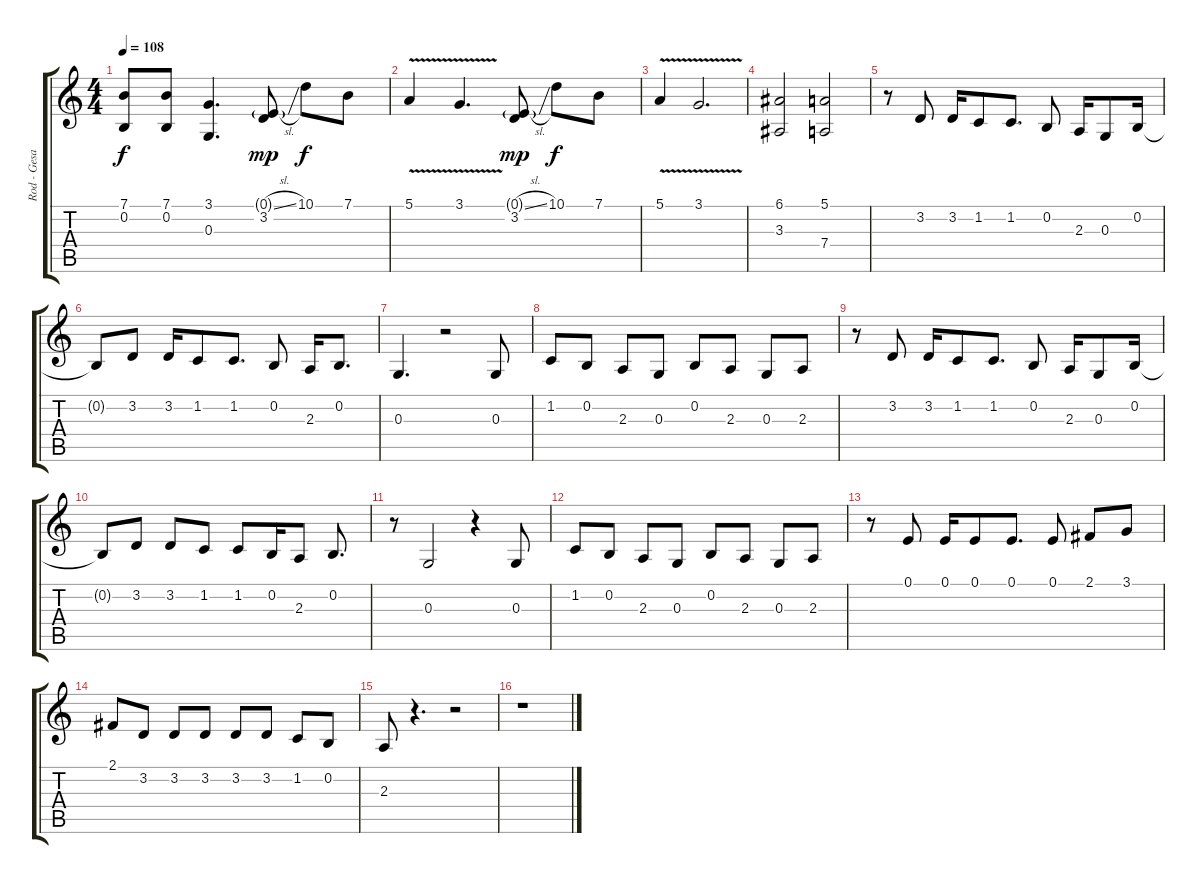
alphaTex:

\track ("Rod - Gesang" "Rod - Gesa") {instrument bassoon}
\staff {score tabs}
\tuning (E4 B3 G3 D3 A2 E2) {hide}
\ts (4 4)
\tempo 108
\clef g2
\ks c
(7.1 0.2).8{dy f} (7.1 0.2).8 (3.1 0.3).4{d} (0.1{sl g} 3.2).8{dy mp} 10.1.8{dy f} 7.1.8 |
5.1{v}.4 3.1{v}.4{d} (0.1{sl g} 3.2).8{dy mp} 10.1.8{dy f} 7.1.8 |
5.1{v}.4 3.1{v}.2{d} |
(6.1 3.3).2 (5.1 7.4).2 |
r.8 3.2.8 3.2.16 1.2.8 1.2.8{d} 0.2.8 2.3.16 0.3.8 0.2.16 |
0.2{t}.8 3.2.8 3.2.16 1.2.8 1.2.8{d} 0.2.8 2.3.16 0.2.8{d} |
0.3.4{d} r.2 0.3.8 |
1.2.8 0.2.8 2.3.8 0.3.8 0.2.8 2.3.8 0.3.8 2.3.8 |
r.8 3.2.8 3.2.16 1.2.8 1.2.8{d} 0.2.8 2.3.16 0.3.8 0.2.16 |
0.2{t}.8 3.2.8 3.2.8 1.2.8 1.2.8 0.2.16 2.3.8 0.2.8{d} |
r.8 0.3.2 r.4 0.3.8 |
1.2.8 0.2.8 2.3.8 0.3.8 0.2.8 2.3.8 0.3.8 2.3.8 |
r.8 0.1.8 0.1.16 0.1.8 0.1.8{d} 0.1.8 2.1.8 3.1.8 |
2.1.8 3.2.8 3.2.8 3.2.8 3.2.8 3.2.8 1.2.8 0.2.8 |
2.3.8 r.4{d} r.2 |
r.1
